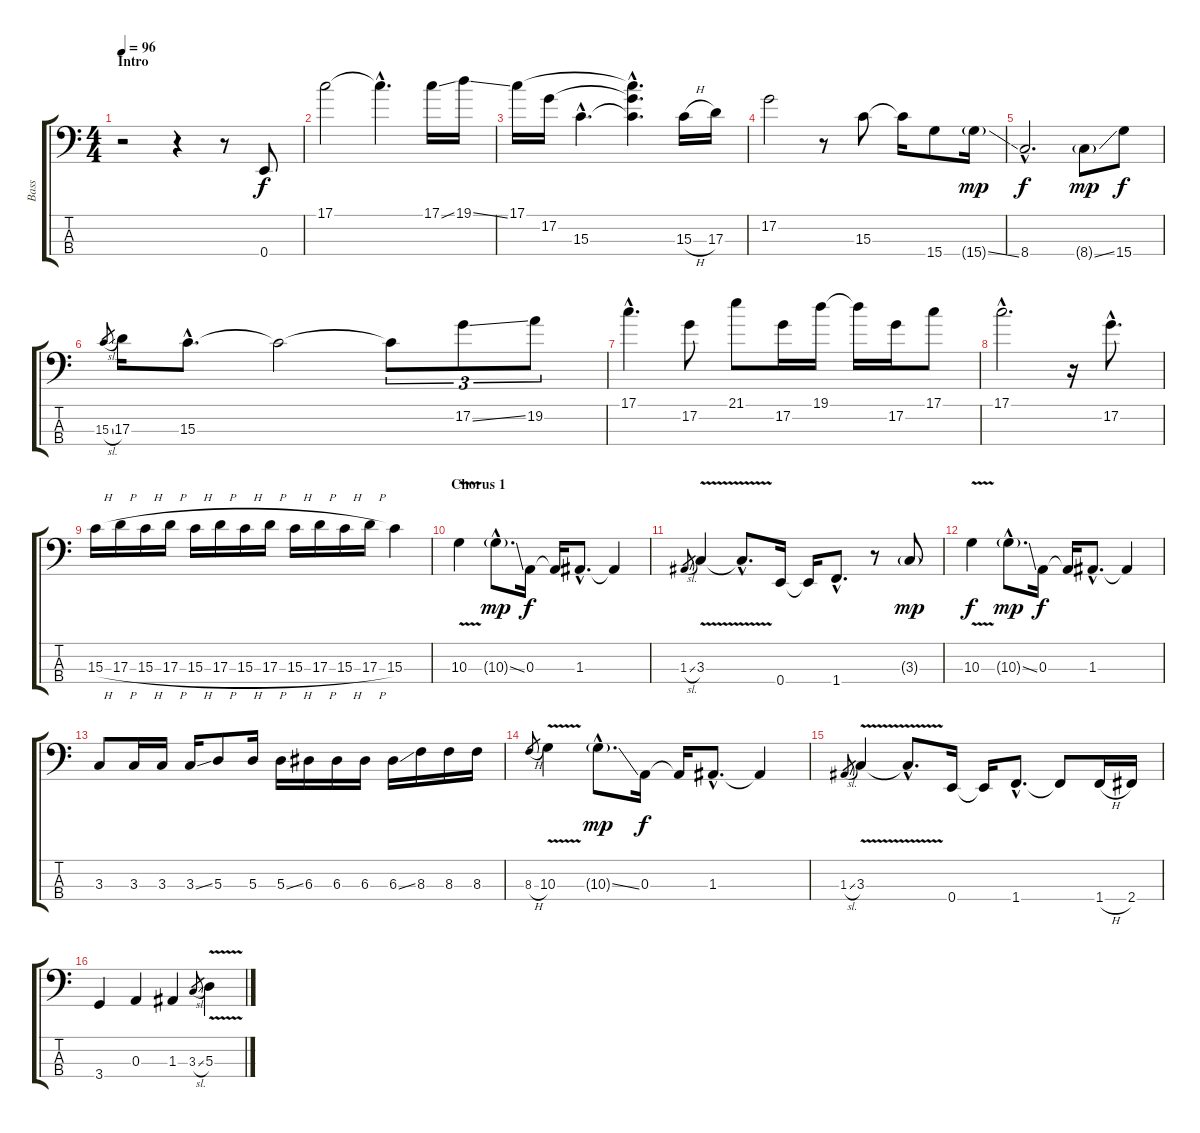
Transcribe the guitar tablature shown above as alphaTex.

\track ("Bass" "Bass") {instrument electricbassfinger}
\staff {score tabs}
\tuning (G2 D2 A1 E1) {hide}
\ts (4 4)
\section ("" "Intro")
\tempo 96
\clef f4
\ks c
r.2{dy f instrument electricbassfinger} r.4 r.8 0.4.8 |
17.1.2 17.1{hac t}.4{d} 17.1{ss}.16 19.1{ss}.16 |
17.1.16 17.2.16 15.3{hac}.4{d} (17.1{hac t} 17.2{hac t} 15.3{hac t}).4{d} 15.3{h}.16 17.3.16 |
17.2.2 r.8 15.3.8 15.3{t}.16 15.4.8 15.4{ss g}.16{dy mp} |
8.4{hac}.2{d dy f} 8.4{ss g}.8{dy mp} 15.4.8{dy f} |
15.3{sl}.8{gr} 17.3.16 15.3{hac}.8{d} 15.3{t}.2 15.3{t}.8{tu (3 2)} 17.2{ss}.8{tu (3 2)} 19.2.8{tu (3 2)} |
17.1{hac}.4{d} 17.2.8 21.1.8 17.2.16 19.1.16 19.1{t}.16 17.2.16 17.1.8 |
17.1{hac}.2{d} r.16 17.2{hac}.8{d} |
15.3{h}.16 17.3{h}.16 15.3{h}.16 17.3{h}.16 15.3{h}.16 17.3{h}.16 15.3{h}.16 17.3{h}.16 15.3{h}.16 17.3{h}.16 15.3{h}.16 17.3{h}.16 15.3.4 |
\section ("" "Chorus 1")
10.3{v}.4 10.3{ss g hac}.8{d dy mp} 0.3.16{dy f} 0.3{t}.16 1.3{hac}.8{d} 1.3{t}.4 |
1.3{sl}.8{gr} 3.3{v}.4 3.3{hac t}.8{d} 0.4.16 0.4{t}.16 1.4{hac}.8{d} r.8 3.3{g}.8{dy mp} |
10.3{v}.4{dy f} 10.3{ss g hac}.8{d dy mp} 0.3.16{dy f} 0.3{t}.16 1.3{hac}.8{d} 1.3{t}.4 |
3.3.8 3.3.16 3.3.16 3.3{ss}.16 5.3.8 5.3.16 5.3{ss}.16 6.3.16 6.3.16 6.3.16 6.3{ss}.16 8.3.16 8.3.16 8.3.16 |
8.3{h}.8{gr} 10.3{v}.4 10.3{ss g hac}.8{d dy mp} 0.3.16{dy f} 0.3{t}.16 1.3{hac}.8{d} 1.3{t}.4 |
1.3{sl}.8{gr} 3.3{v}.4 3.3{hac t}.8{d} 0.4.16 0.4{t}.16 1.4{hac}.8{d} 1.4{t}.8 1.4{h}.16 2.4.16 |
3.4.4 0.3.4 1.3.4 3.3{sl}.8{gr} 5.3{v}.4
